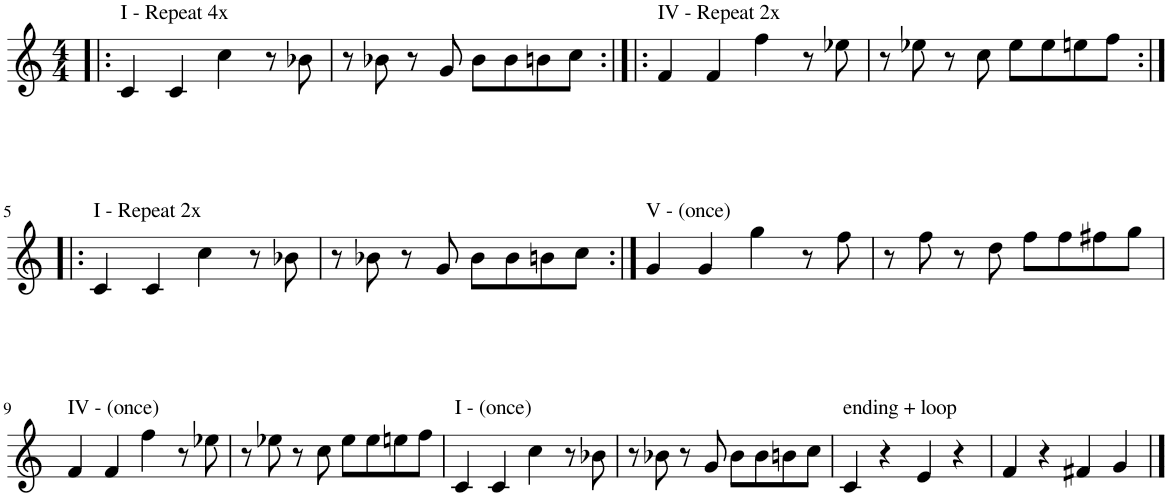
**kern
*part1
*staff1
*I"Bb Trumpet
*I'Bb Tpt.
*clefG2
*Trd1c2
*k[]
*M4/4
=1!|:
!LO:TX:a:t=I - Repeat 4x
4c/
4c/
4cc\
8r
8b-X\
=2
8r
8b-X\
8r
8g/
8b-\L
8b-\
8bn\
8cc\J
=3:|!|:
!LO:TX:a:t=IV - Repeat 2x
4f/
4f/
4ff\
8r
8ee-X\
=4
8r
8ee-X\
8r
8cc\
8ee-\L
8ee-\
8een\
8ff\J
!!LO:LB:g=z
=5:|!|:
!LO:TX:a:t=I - Repeat 2x
4c/
4c/
4cc\
8r
8b-X\
=6
8r
8b-X\
8r
8g/
8b-\L
8b-\
8bn\
8cc\J
=7:|!
!LO:TX:a:t=V - (once)
4g/
4g/
4gg\
8r
8ff\
=8
8r
8ff\
8r
8dd\
8ff\L
8ff\
8ff#X\
8gg\J
!!LO:LB:g=z
=9
!LO:TX:a:t=IV - (once)
4f/
4f/
4ff\
8r
8ee-X\
=10
8r
8ee-X\
8r
8cc\
8ee-\L
8ee-\
8een\
8ff\J
=11
!LO:TX:a:t=I - (once)
4c/
4c/
4cc\
8r
8b-X\
=12
8r
8b-X\
8r
8g/
8b-\L
8b-\
8bn\
8cc\J
=13
!LO:TX:a:t=ending + loop
4c/
4r
4e/
4r
=14
4f/
4r
4f#X/
4g/
==
*-
